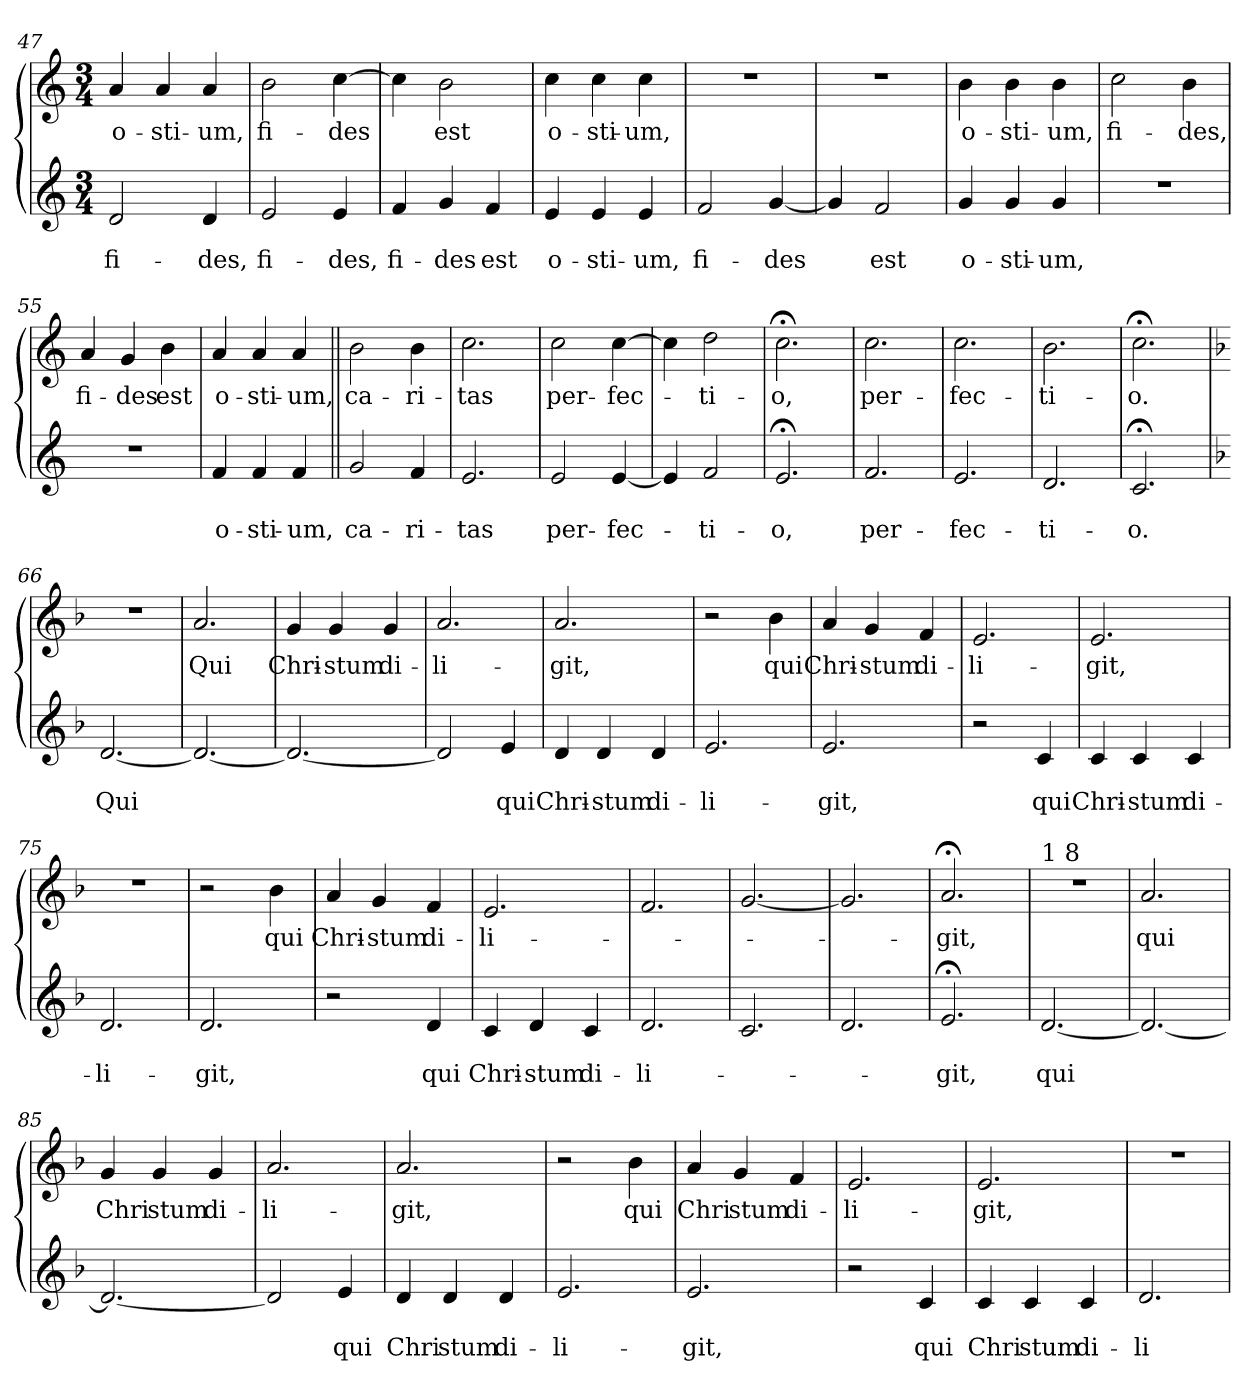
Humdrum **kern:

**kern	**text	**text	**kern	**text
*part2	*part2	*part2	*part1	*part1
*staff2	*staff2	*staff2	*staff1	*staff1
*clefG2	*	*	*clefG2	*
*k[]	*	*	*k[]	*
*C:	*	*	*C:	*
*M3/4	*	*	*M3/4	*
=47	=47	=47	=47	=47
!	!	!LO:LY:b	!	!LO:LY:b
2d/	.	fi-	4a/	o-
!	!	!	!	!LO:LY:b
.	.	.	4a/	-sti-
!	!	!LO:LY:b	!	!LO:LY:b
4d/	.	-des,	4a/	-um,
=48	=48	=48	=48	=48
!	!	!LO:LY:b	!	!LO:LY:b
2e/	.	fi-	2b\	fi-
!	!	!LO:LY:b	!	!LO:LY:b
4e/	.	-des,	[>4cc\	-des
=49	=49	=49	=49	=49
!	!	!LO:LY:b	!	!
4f/	.	fi-	4cc\]	.
!	!	!LO:LY:b	!	!LO:LY:b
4g/	.	-des	2b\	est
!	!	!LO:LY:b	!	!
4f/	.	est	.	.
=50	=50	=50	=50	=50
!	!	!LO:LY:b	!	!LO:LY:b
4e/	.	o-	4cc\	o-
!	!	!LO:LY:b	!	!LO:LY:b
4e/	.	-sti-	4cc\	-sti-
!	!	!LO:LY:b	!	!LO:LY:b
4e/	.	-um,	4cc\	-um,
=51	=51	=51	=51	=51
!	!	!LO:LY:b	!LO:N:vis=1	!
2f/	.	fi-	2.r	.
!	!	!LO:LY:b	!	!
[<4g/	.	-des	.	.
=52	=52	=52	=52	=52
!	!	!	!LO:N:vis=1	!
4g/]	.	.	2.r	.
!	!	!LO:LY:b	!	!
2f/	.	est	.	.
=53	=53	=53	=53	=53
!	!	!LO:LY:b	!	!LO:LY:b
4g/	.	o-	4b\	o-
!	!	!LO:LY:b	!	!LO:LY:b
4g/	.	-sti-	4b\	-sti-
!	!	!LO:LY:b	!	!LO:LY:b
4g/	.	-um,	4b\	-um,
=54	=54	=54	=54	=54
!LO:N:vis=1	!	!	!	!LO:LY:b
2.r	.	.	2cc\	fi-
!	!	!	!	!LO:LY:b
.	.	.	4b\	-des,
!!LO:LB:g=z
=55	=55	=55	=55	=55
!LO:N:vis=1	!	!	!	!LO:LY:b
2.r	.	.	4a/	fi-
!	!	!	!	!LO:LY:b
.	.	.	4g/	-des
!	!	!	!	!LO:LY:b
.	.	.	4b\	est
=56	=56	=56	=56	=56
!	!	!LO:LY:b	!	!LO:LY:b
4f/	.	o-	4a/	o-
!	!	!LO:LY:b	!	!LO:LY:b
4f/	.	-sti-	4a/	-sti-
!	!	!LO:LY:b	!	!LO:LY:b
4f/	.	-um,	4a/	-um,
=57||	=57||	=57||	=57||	=57||
!	!	!LO:LY:b	!	!LO:LY:b
2g/	.	ca-	2b\	ca-
!	!	!LO:LY:b	!	!LO:LY:b
4f/	.	-ri-	4b\	-ri-
=58	=58	=58	=58	=58
!	!	!LO:LY:b	!	!LO:LY:b
2.e/	.	-tas	2.cc\	-tas
=59	=59	=59	=59	=59
!	!	!LO:LY:b	!	!LO:LY:b
2e/	.	per-	2cc\	per-
!	!	!LO:LY:b	!	!LO:LY:b
[<4e/	.	-fec-	[>4cc\	-fec-
=60	=60	=60	=60	=60
4e/]	.	.	4cc\]	.
!	!	!LO:LY:b	!	!LO:LY:b
2f/	.	-ti-	2dd\	-ti-
=61	=61	=61	=61	=61
!	!	!LO:LY:b	!	!LO:LY:b
2.e;/	.	-o,	2.cc;<\	-o,
=62	=62	=62	=62	=62
!	!	!LO:LY:b	!	!LO:LY:b
2.f/	.	per-	2.cc\	per-
=63	=63	=63	=63	=63
!	!	!LO:LY:b	!	!LO:LY:b
2.e/	.	-fec-	2.cc\	-fec-
=64	=64	=64	=64	=64
!	!	!LO:LY:b	!	!LO:LY:b
2.d/	.	-ti-	2.b\	-ti-
=65	=65	=65	=65	=65
!	!	!LO:LY:b	!	!LO:LY:b
2.c;/	.	-o.	2.cc;<\	-o.
!!LO:PB:g=z
=66!	=66!	=66!	=66!	=66!
*k[b-]	*	*	*k[b-]	*
*F:	*	*	*F:	*
!	!	!LO:LY:b	!LO:N:vis=1	!
[<2.d/	.	Qui	2.r	.
=67	=67	=67	=67	=67
!	!	!	!	!LO:LY:b
2.d/_	.	.	2.a/	Qui
=68	=68	=68	=68	=68
!	!	!	!	!LO:LY:b
2.d/_	.	.	4g/	Chri-
!	!	!	!	!LO:LY:b
.	.	.	4g/	-stum
!	!	!	!	!LO:LY:b
.	.	.	4g/	di-
=69	=69	=69	=69	=69
!	!	!	!	!LO:LY:b
2d/]	.	.	2.a/	-li-
!	!	!LO:LY:b	!	!
4e/	.	qui	.	.
=70	=70	=70	=70	=70
!	!	!LO:LY:b	!	!LO:LY:b
4d/	.	Chri-	2.a/	-git,
!	!	!LO:LY:b	!	!
4d/	.	-stum	.	.
!	!	!LO:LY:b	!	!
4d/	.	di-	.	.
=71	=71	=71	=71	=71
!	!	!LO:LY:b	!	!
2.e/	.	-li-	2r	.
!	!	!	!	!LO:LY:b
.	.	.	4b-\	qui
=72	=72	=72	=72	=72
!	!	!LO:LY:b	!	!LO:LY:b
2.e/	.	-git,	4a/	Chri-
!	!	!	!	!LO:LY:b
.	.	.	4g/	-stum
!	!	!	!	!LO:LY:b
.	.	.	4f/	di-
=73	=73	=73	=73	=73
!	!	!	!	!LO:LY:b
2r	.	.	2.e/	-li-
!	!	!LO:LY:b	!	!
4c/	.	qui	.	.
!!LO:LB:g=z
=74	=74	=74	=74	=74
!	!	!LO:LY:b	!	!LO:LY:b
4c/	.	Chri-	2.e/	-git,
!	!	!LO:LY:b	!	!
4c/	.	-stum	.	.
!	!	!LO:LY:b	!	!
4c/	.	di-	.	.
=75	=75	=75	=75	=75
!	!	!LO:LY:b	!LO:N:vis=1	!
2.d/	.	-li-	2.r	.
=76	=76	=76	=76	=76
!	!	!LO:LY:b	!	!
2.d/	.	-git,	2r	.
!	!	!	!	!LO:LY:b
.	.	.	4b-\	qui
=77	=77	=77	=77	=77
!	!	!	!	!LO:LY:b
2r	.	.	4a/	Chri-
!	!	!	!	!LO:LY:b
.	.	.	4g/	-stum
!	!	!LO:LY:b	!	!LO:LY:b
4d/	.	qui	4f/	di-
=78	=78	=78	=78	=78
!	!	!LO:LY:b	!	!LO:LY:b:rj
4c/	.	Chri-	2.e/	-li-
!	!	!LO:LY:b	!	!
4d/	.	-stum	.	.
!	!	!LO:LY:b	!	!
4c/	.	di-	.	.
=79	=79	=79	=79	=79
!	!	!LO:LY:b:rj	!	!
2.d/	.	-li-	2.f/	.
=80	=80	=80	=80	=80
2.c/	.	.	[<2.g/	.
=81	=81	=81	=81	=81
2.d/	.	.	2.g/]	.
=82	=82	=82	=82	=82
!	!	!LO:LY:b	!	!LO:LY:b
2.e;/	.	-git,	2.a;/	-git,
!!LO:LB:g=z
=83	=83	=83	=83	=83
!	!	!	!LO:TX:a:t=1 8	!
!	!	!LO:LY:b	!LO:N:vis=1	!
[<2.d/	.	qui	2.r	.
=84	=84	=84	=84	=84
!	!	!	!	!LO:LY:b
2.d/_	.	.	2.a/	qui
=85	=85	=85	=85	=85
!	!	!	!	!LO:LY:b
2.d/_	.	.	4g/	Chri
!	!	!	!	!LO:LY:b
.	.	.	4g/	stum
!	!	!	!	!LO:LY:b
.	.	.	4g/	di-
=86	=86	=86	=86	=86
!	!	!	!	!LO:LY:b
2d/]	.	.	2.a/	-li-
!	!	!LO:LY:b	!	!
4e/	.	qui	.	.
=87	=87	=87	=87	=87
!	!	!LO:LY:b	!	!LO:LY:b
4d/	.	Chri	2.a/	-git,
!	!	!LO:LY:b	!	!
4d/	.	stum	.	.
!	!	!LO:LY:b	!	!
4d/	.	di-	.	.
=88	=88	=88	=88	=88
!	!	!LO:LY:b	!	!
2.e/	.	-li-	2r	.
!	!	!	!	!LO:LY:b
.	.	.	4b-\	qui
=89	=89	=89	=89	=89
!	!	!LO:LY:b	!	!LO:LY:b
2.e/	.	-git,	4a/	Chri
!	!	!	!	!LO:LY:b
.	.	.	4g/	stum
!	!	!	!	!LO:LY:b
.	.	.	4f/	di-
=90	=90	=90	=90	=90
!	!	!	!	!LO:LY:b
2r	.	.	2.e/	-li-
!	!	!LO:LY:b	!	!
4c/	.	qui	.	.
=91	=91	=91	=91	=91
!	!	!LO:LY:b	!	!LO:LY:b
4c/	.	Chri	2.e/	-git,
!	!	!LO:LY:b	!	!
4c/	.	stum	.	.
!	!	!LO:LY:b	!	!
4c/	.	di-	.	.
!!LO:PB:g=z
=92	=92	=92	=92	=92
!	!	!LO:LY:b	!LO:N:vis=1	!
2.d/	.	-li-	2.r	.
=	=	=	=	=
*-	*-	*-	*-	*-
